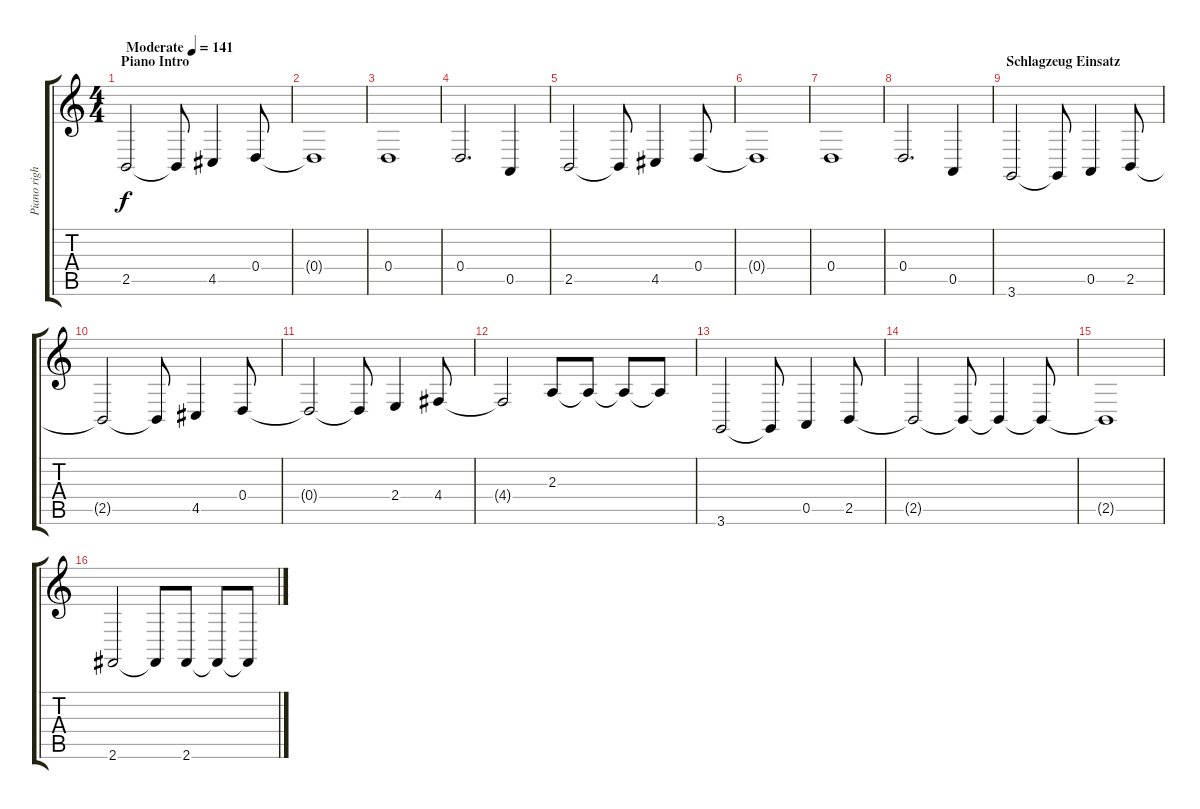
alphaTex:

\track ("Piano right Hand" "Piano righ") {instrument acousticgrandpiano}
\staff {score tabs}
\tuning (E4 B3 G3 D3 A2 E2) {hide}
\ts (4 4)
\section ("" "Piano Intro")
\tempo (141 "Moderate")
\clef g2
\ks c
2.5.2{dy f instrument acousticgrandpiano} 2.5{t}.8 4.5.4 0.4.8 |
0.4{t}.1 |
0.4.1 |
0.4.2{d} 0.5.4 |
2.5.2 2.5{t}.8 4.5.4 0.4.8 |
0.4{t}.1 |
0.4.1 |
0.4.2{d} 0.5.4 |
\section ("" "Schlagzeug Einsatz")
3.6.2 3.6{t}.8 0.5.4 2.5.8 |
2.5{t}.2 2.5{t}.8 4.5.4 0.4.8 |
0.4{t}.2 0.4{t}.8 2.4.4 4.4.8 |
4.4{t}.2 2.3.8 2.3{t}.8 2.3{t}.8 2.3{t}.8 |
3.6.2 3.6{t}.8 0.5.4 2.5.8 |
2.5{t}.2 2.5{t}.8 2.5{t}.4 2.5{t}.8 |
2.5{t}.1 |
2.6.2 2.6{t}.8 2.6.8 2.6{t}.8 2.6{t}.8
